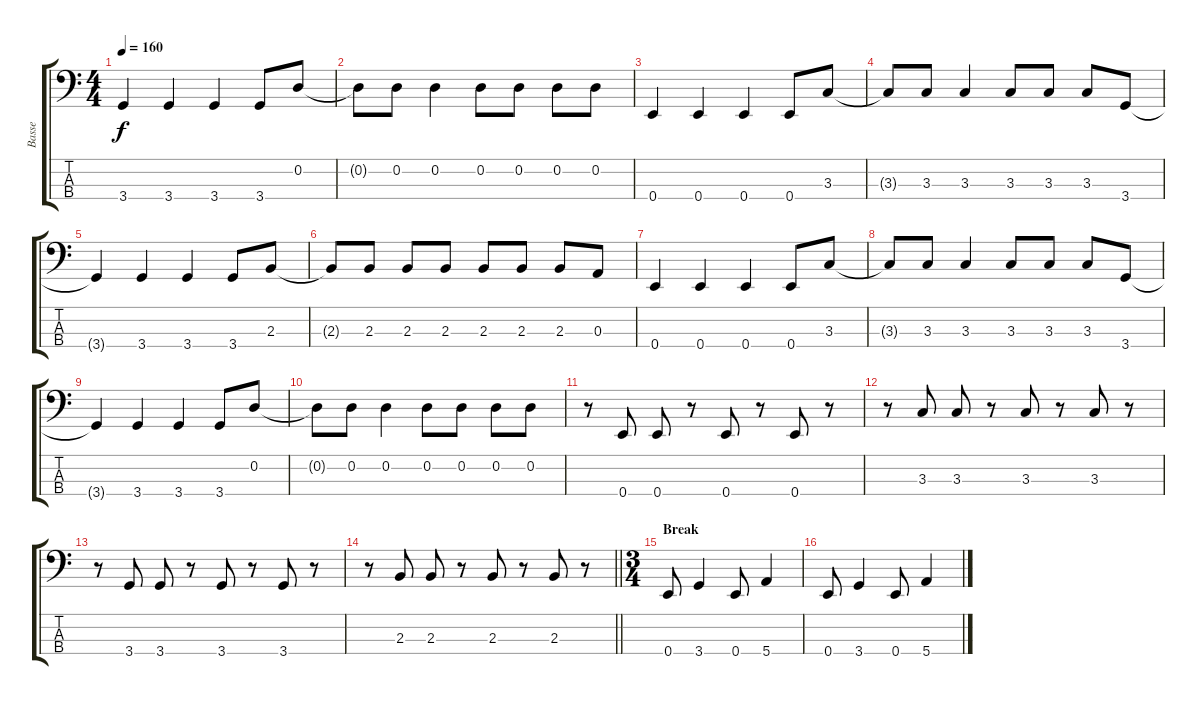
\track ("Basse" "Basse") {instrument electricbassfinger}
\staff {score tabs}
\tuning (G2 D2 A1 E1) {hide}
\ts (4 4)
\tempo 160
\clef f4
\ks c
3.4{t}.4{dy f} 3.4.4 3.4.4 3.4.8 0.2.8 |
0.2{t}.8 0.2.8 0.2.4 0.2.8 0.2.8 0.2.8 0.2.8 |
0.4.4 0.4.4 0.4.4 0.4.8 3.3.8 |
3.3{t}.8 3.3.8 3.3.4 3.3.8 3.3.8 3.3.8 3.4.8 |
3.4{t}.4 3.4.4 3.4.4 3.4.8 2.3.8 |
2.3{t}.8 2.3.8 2.3.8 2.3.8 2.3.8 2.3.8 2.3.8 0.3.8 |
0.4.4 0.4.4 0.4.4 0.4.8 3.3.8 |
3.3{t}.8 3.3.8 3.3.4 3.3.8 3.3.8 3.3.8 3.4.8 |
3.4{t}.4 3.4.4 3.4.4 3.4.8 0.2.8 |
0.2{t}.8 0.2.8 0.2.4 0.2.8 0.2.8 0.2.8 0.2.8 |
r.8 0.4.8 0.4.8 r.8 0.4.8 r.8 0.4.8 r.8 |
r.8 3.3.8 3.3.8 r.8 3.3.8 r.8 3.3.8 r.8 |
r.8 3.4.8 3.4.8 r.8 3.4.8 r.8 3.4.8 r.8 |
\barLineRight lightlight
r.8 2.3.8 2.3.8 r.8 2.3.8 r.8 2.3.8 r.8 |
\ts (3 4)
\section ("" "Break")
0.4.8{instrument lead8bassandlead} 3.4.4 0.4.8 5.4.4 |
0.4.8 3.4.4 0.4.8 5.4.4
